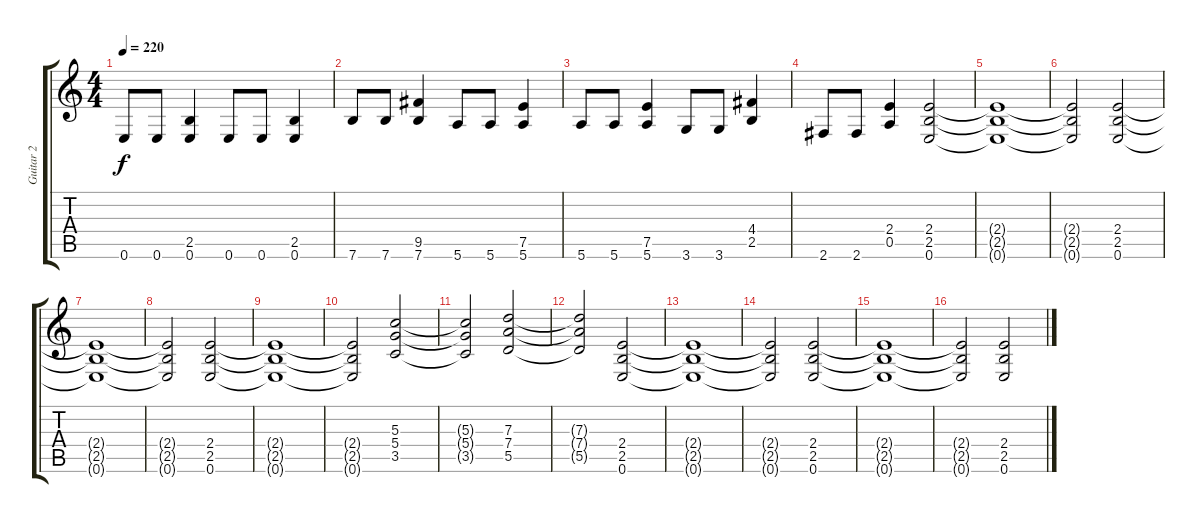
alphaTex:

\track ("Guitar 2" "Guitar 2") {instrument acousticguitarsteel}
\staff {score tabs}
\tuning (E4 B3 G3 D3 A2 E2) {hide}
\ts (4 4)
\tempo 220
\clef g2
\ks c
0.6.8{dy f} 0.6.8 (2.5 0.6).4 0.6.8 0.6.8 (2.5 0.6).4 |
7.6.8 7.6.8 (9.5 7.6).4 5.6.8 5.6.8 (7.5 5.6).4 |
5.6.8 5.6.8 (7.5 5.6).4 3.6.8 3.6.8 (4.4 2.5).4 |
2.6.8 2.6.8 (2.4 0.5).4 (2.4 2.5 0.6).2 |
(2.4{t} 2.5{t} 0.6{t}).1 |
(2.4{t} 2.5{t} 0.6{t}).2 (2.4 2.5 0.6).2 |
(2.4{t} 2.5{t} 0.6{t}).1 |
(2.4{t} 2.5{t} 0.6{t}).2 (2.4 2.5 0.6).2 |
(2.4{t} 2.5{t} 0.6{t}).1 |
(2.4{t} 2.5{t} 0.6{t}).2 (5.3 5.4 3.5).2 |
(5.3{t} 5.4{t} 3.5{t}).2 (7.3 7.4 5.5).2 |
(7.3{t} 7.4{t} 5.5{t}).2 (2.4 2.5 0.6).2 |
(2.4{t} 2.5{t} 0.6{t}).1 |
(2.4{t} 2.5{t} 0.6{t}).2 (2.4 2.5 0.6).2 |
(2.4{t} 2.5{t} 0.6{t}).1 |
(2.4{t} 2.5{t} 0.6{t}).2 (2.4 2.5 0.6).2
